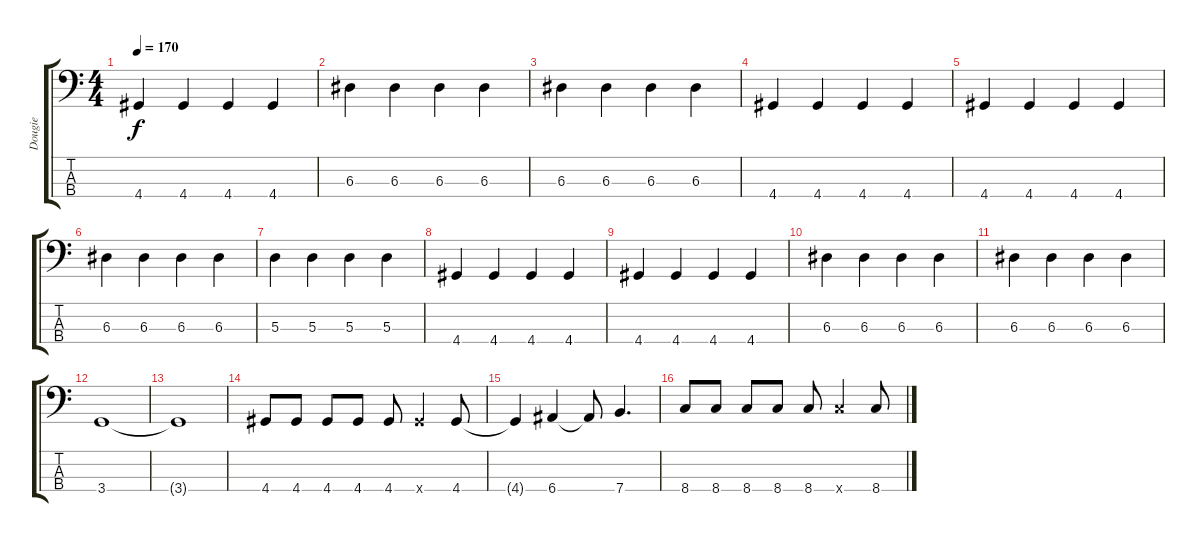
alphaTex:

\track ("Dougie" "Dougie") {instrument electricbassfinger}
\staff {score tabs}
\tuning (G2 D2 A1 E1) {hide}
\ts (4 4)
\tempo 170
\clef f4
\ks c
4.4.4{dy f} 4.4.4 4.4.4 4.4.4 |
6.3.4 6.3.4 6.3.4 6.3.4 |
6.3.4 6.3.4 6.3.4 6.3.4 |
4.4.4 4.4.4 4.4.4 4.4.4 |
4.4.4 4.4.4 4.4.4 4.4.4 |
6.3.4 6.3.4 6.3.4 6.3.4 |
5.3.4 5.3.4 5.3.4 5.3.4 |
4.4.4 4.4.4 4.4.4 4.4.4 |
4.4.4 4.4.4 4.4.4 4.4.4 |
6.3.4 6.3.4 6.3.4 6.3.4 |
6.3.4 6.3.4 6.3.4 6.3.4 |
3.4.1 |
3.4{t}.1 |
4.4.8 4.4.8 4.4.8 4.4.8 4.4.8 4.4{x}.4 4.4.8 |
4.4{t}.4 6.4.4 6.4{t}.8 7.4.4{d} |
8.4.8 8.4.8 8.4.8 8.4.8 8.4.8 8.4{x}.4 8.4.8
